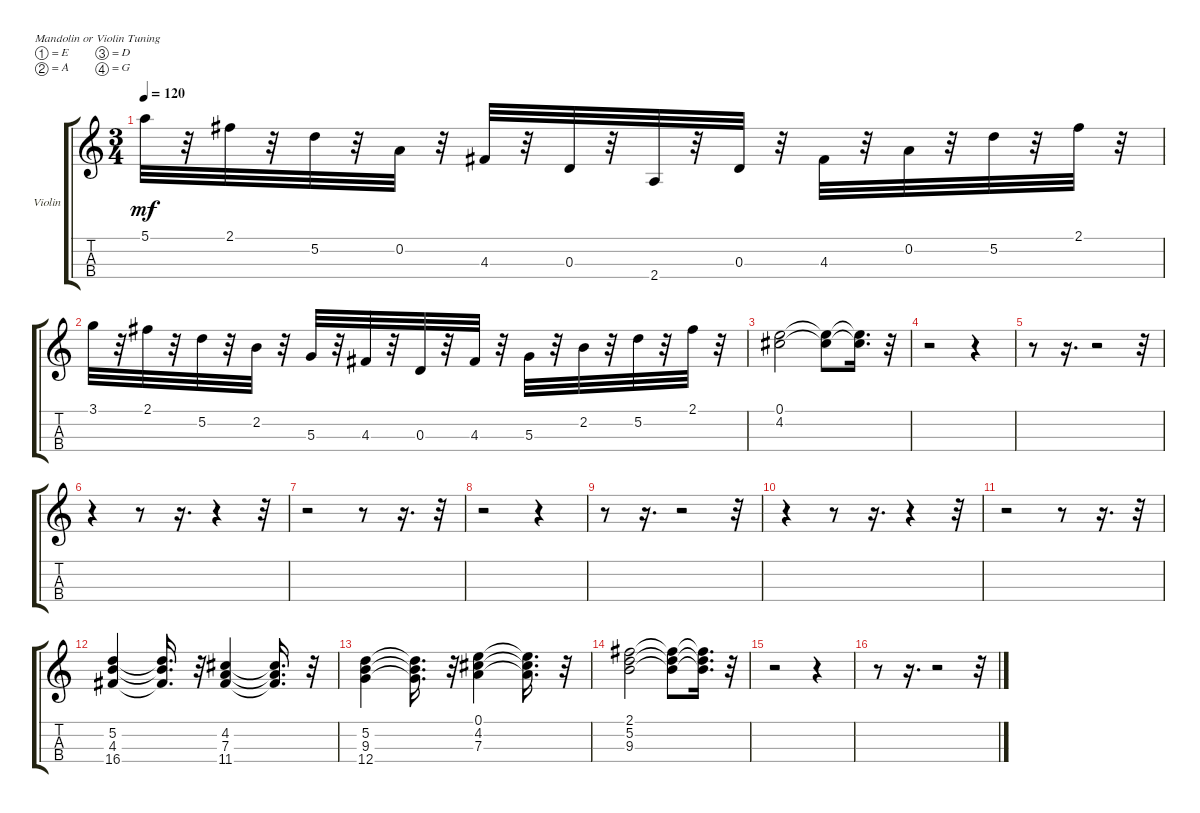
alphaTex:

\bracketExtendMode groupsimilarinstruments
\firstSystemTrackNameOrientation horizontal
\otherSystemsTrackNameOrientation horizontal
\track ("" "Violin") {instrument violin}
\staff {score tabs}
\tuning (E5 A4 D4 G3)
\ts (3 4)
\tempo 120
\clef g2
\ks c
5.1.32{dy mf} r.32 2.1.32 r.32 5.2.32 r.32 0.2.32 r.32 4.3.32 r.32 0.3.32 r.32 2.4.32 r.32 0.3.32 r.32 4.3.32 r.32 0.2.32 r.32 5.2.32 r.32 2.1.32 r.32 |
3.1.32 r.32 2.1.32 r.32 5.2.32 r.32 2.2.32 r.32 5.3.32 r.32 4.3.32 r.32 0.3.32 r.32 4.3.32 r.32 5.3.32 r.32 2.2.32 r.32 5.2.32 r.32 2.1.32 r.32 |
(0.1 4.2).2 (0.1{t} 4.2{t}).8 (0.1{t} 4.2{t}).16{d} r.32 |
r.2 r.4 |
r.8 r.16{d} r.2 r.32 |
r.4 r.8 r.16{d} r.4 r.32 |
r.2 r.8 r.16{d} r.32 |
r.2 r.4 |
r.8 r.16{d} r.2 r.32 |
r.4 r.8 r.16{d} r.4 r.32 |
r.2 r.8 r.16{d} r.32 |
(4.3 5.2 16.4).4 (4.3{t} 5.2{t} 16.4{t}).16{d} r.32 (4.2 7.3 11.4).4 (4.2{t} 7.3{t} 11.4{t}).16{d} r.32 |
(5.2 9.3 12.4).4 (5.2{t} 9.3{t} 12.4{t}).16{d} r.32 (0.1 4.2 7.3).4 (0.1{t} 4.2{t} 7.3{t}).16{d} r.32 |
(2.1 5.2 9.3).2 (2.1{t} 5.2{t} 9.3{t}).8 (2.1{t} 5.2{t} 9.3{t}).16{d} r.32 |
r.2 r.4 |
r.8 r.16{d} r.2 r.32
